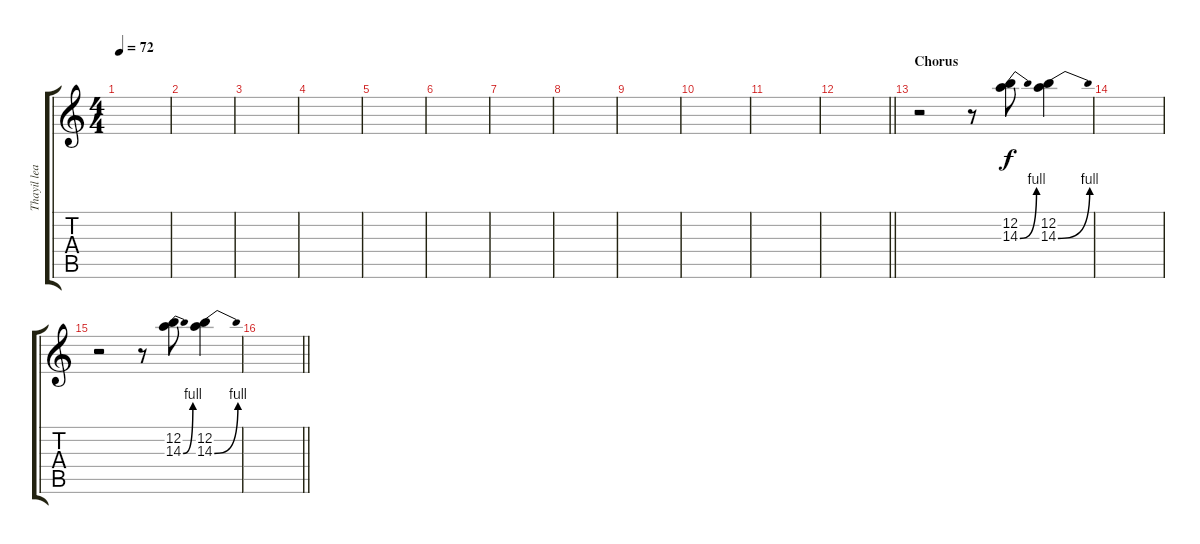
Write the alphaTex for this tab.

\track ("Thayil lead guitar 2" "Thayil lea") {instrument distortionguitar}
\staff {score tabs}
\tuning (E4 B3 G3 D3 A2 D2) {hide}
\ts (4 4)
\tempo 72
\clef g2
\ks c
|
|
|
|
|
|
|
|
|
|
|
\barLineRight lightlight
|
\section ("" "Chorus")
r.2 r.8 (12.2 14.3{be (bend 0 0 60 4)}).8 (12.2 14.3{be (bend 0 0 60 4)}).4 |
|
r.2 r.8 (12.2 14.3{be (bend 0 0 60 4)}).8 (12.2 14.3{be (bend 0 0 60 4)}).4 |
\barLineRight lightlight
